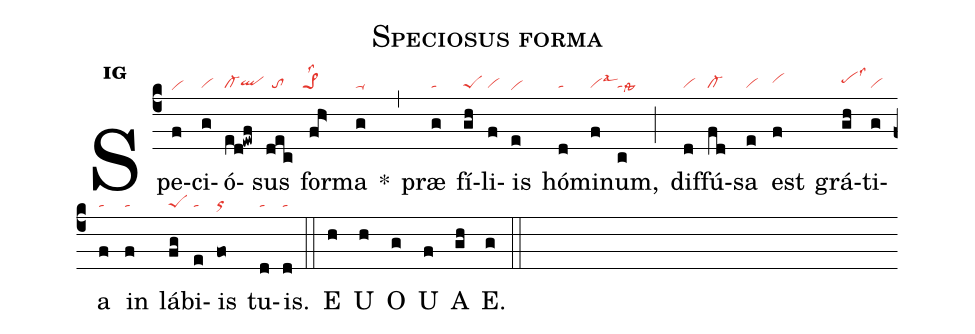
name:Speciosus forma;
office-part:an;
mode:1g;
nabc-lines:1;
%%
initial-style: 0;
name: Speciosus forma;
mode: 1;
office-part: Antiphona;
annotation: Ant.;
annotation: i g;
nabc-lines: 1;
%%
(c4) Spe(f|vihe)ci(g|vi)ó(ed!ewf|cl-qlhg)sus(dec|//to) for(fh>|``pe>1lss2)ma(g|ta-) <sp>*</sp>(,) præ(g|ta) fí(gh|peS)li(f|vi)is(e|vihe) hó(d|ta)mi(f|vilsal3)num,(c|talssta9) (;) dif(d|vi)fú(fd|cl-)sa(e|vi) est(f|vihh) grá(gh|pehhlss3)ti(g|vi)a(f|ta) in(f|ta) lá(fg|peS)bi(e|ta)is(fo|or) tu(d|ta)is.(d|ta) (::)
<eu>E(h) U(h) O(g) U(f) A(gh) E.(g) </eu>(::)
